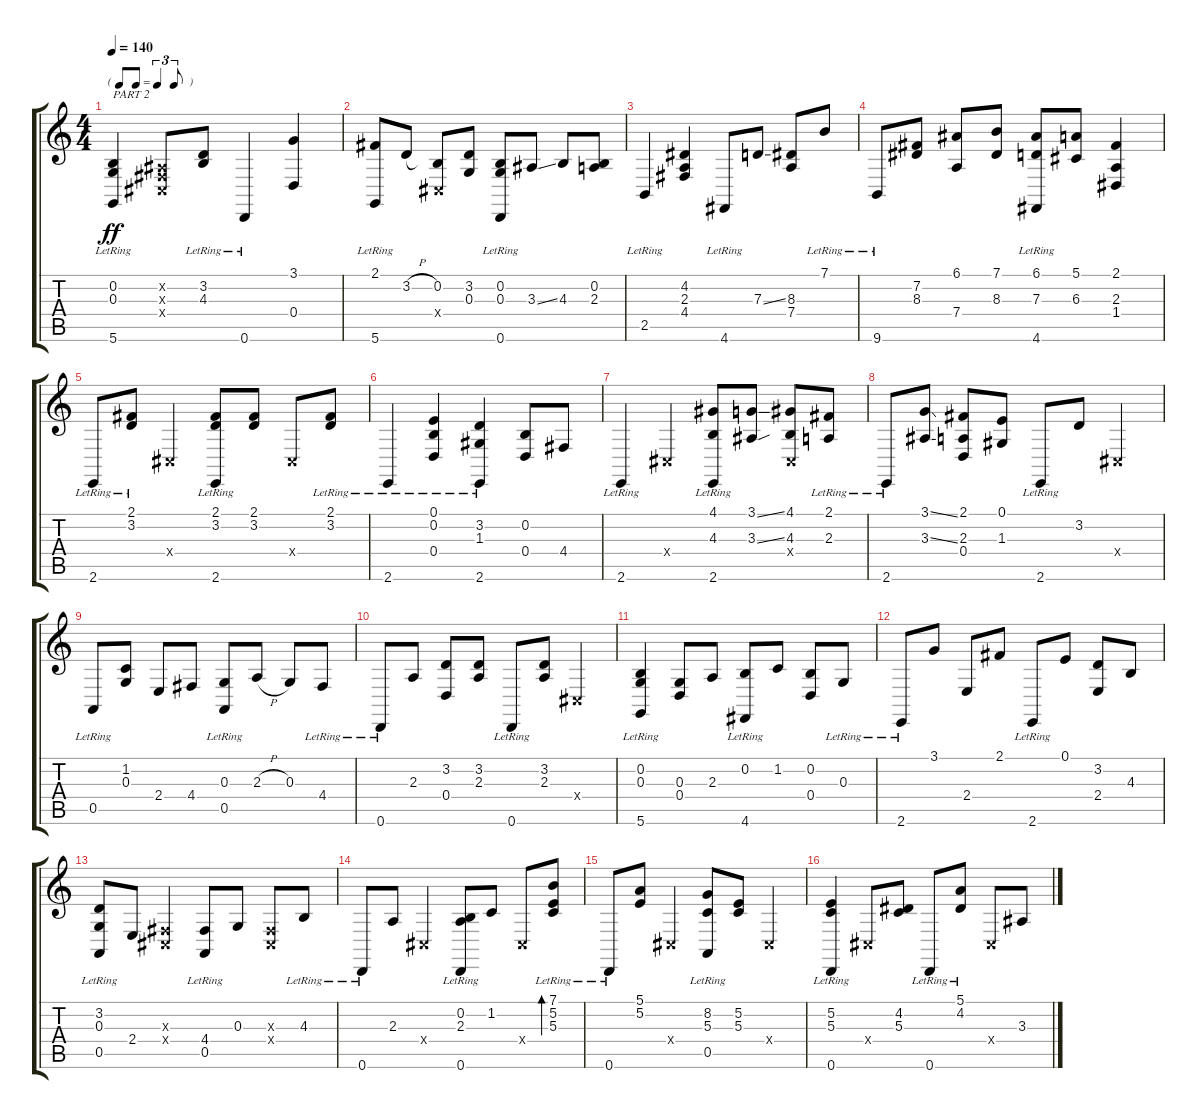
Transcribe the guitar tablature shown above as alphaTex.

\track "" {instrument stringensemble1}
\staff {score tabs}
\tuning (E4 B3 G3 D3 A2 D2) {hide}
\ts (4 4)
\tf triplet8th
\tempo 140
\clef g2
\ks c
(0.2 0.3 5.6{lr}).4{txt "PART 2" dy ff instrument banjo} (-1.2{x} -1.3{x} -1.4{x}).8 (3.2{lr} 4.3{lr}).8 0.6{lr}.4 (3.1 0.4).4 |
(2.1 5.6{lr}).8 3.2{h}.8 (0.2 -1.4{x}).8 (3.2 0.3).8 (0.2 0.3 0.6{lr}).8 3.3{ss}.8 4.3.8 (0.2 2.3).8 |
2.5{lr}.4 (4.2 2.3 4.4).4 4.6{lr}.8 7.3{ss}.8 (8.3 7.4).8 7.1{lr}.8 |
9.6{lr}.8 (7.2 8.3).8 (6.1 7.4).8 (7.1 8.3).8 (6.1 7.3 4.6{lr}).8 (5.1 6.3).8 (2.1 2.3 1.4).4 |
2.6{lr}.8 (2.1{lr} 3.2{lr}).8 -1.4{x}.4 (2.1 3.2 2.6{lr}).8 (2.1 3.2).8 -1.4{x}.8 (2.1{lr} 3.2{lr}).8 |
2.6{lr}.4 (0.1 0.2 0.4{lr}).4 (3.2 1.3 2.6{lr}).4 (0.2 0.4).8 4.4.8 |
2.6{lr}.4 -1.4{x}.4 (4.1 4.3 2.6{lr}).8 (3.1{ss} 3.3{ss}).8 (4.1 4.3 -1.4{x}).8 (2.1{lr} 2.3{lr}).8 |
2.6{lr}.8 (3.1{ss} 3.3{ss}).8 (2.1 2.3 0.4).8 (0.1 1.3).8 2.6{lr}.8 3.2.8 -1.4{x}.4 |
0.5{lr}.8 (1.2 0.3).8 2.4.8 4.4.8 (0.3 0.5{lr}).8 2.3{h}.8 0.3.8 4.4{lr}.8 |
0.6{lr}.8 2.3.8 (3.2 0.4).8 (3.2 2.3).8 0.6{lr}.8 (3.2 2.3).8 -1.4{x}.4 |
(0.2 0.3{lr} 5.6{lr}).4 (0.3 0.4).8 2.3.8 (0.2 4.6{lr}).8 1.2.8 (0.2 0.4).8 0.3{lr}.8 |
2.6{lr}.8 3.1.8 2.4.8 2.1.8 2.6{lr}.8 0.1.8 (3.2 2.4).8 4.3.8 |
(3.2 0.3 0.5{lr}).8 2.4.8 (-1.3{x} -1.4{x}).4 (4.4 0.5{lr}).8 0.3.8 (-1.3{x} -1.4{x}).8 4.3{lr}.8 |
0.6{lr}.8 2.3.8 -1.4{x}.4 (0.2 2.3 0.6{lr}).8 1.2.8 -1.4{x}.8 (7.1{lr} 5.2{lr} 5.3{lr}).8{bd 120} |
0.6{lr}.8 (5.1 5.2).8 -1.4{x}.4 (8.2 5.3 0.5{lr}).8 (5.2 5.3).8 -1.4{x}.4 |
(5.2 5.3 0.6{lr}).4 -1.4{x}.8 (4.2 5.3).8 0.6{lr}.8 (5.1{lr} 4.2{lr}).8 -1.4{x}.8 3.3.8
